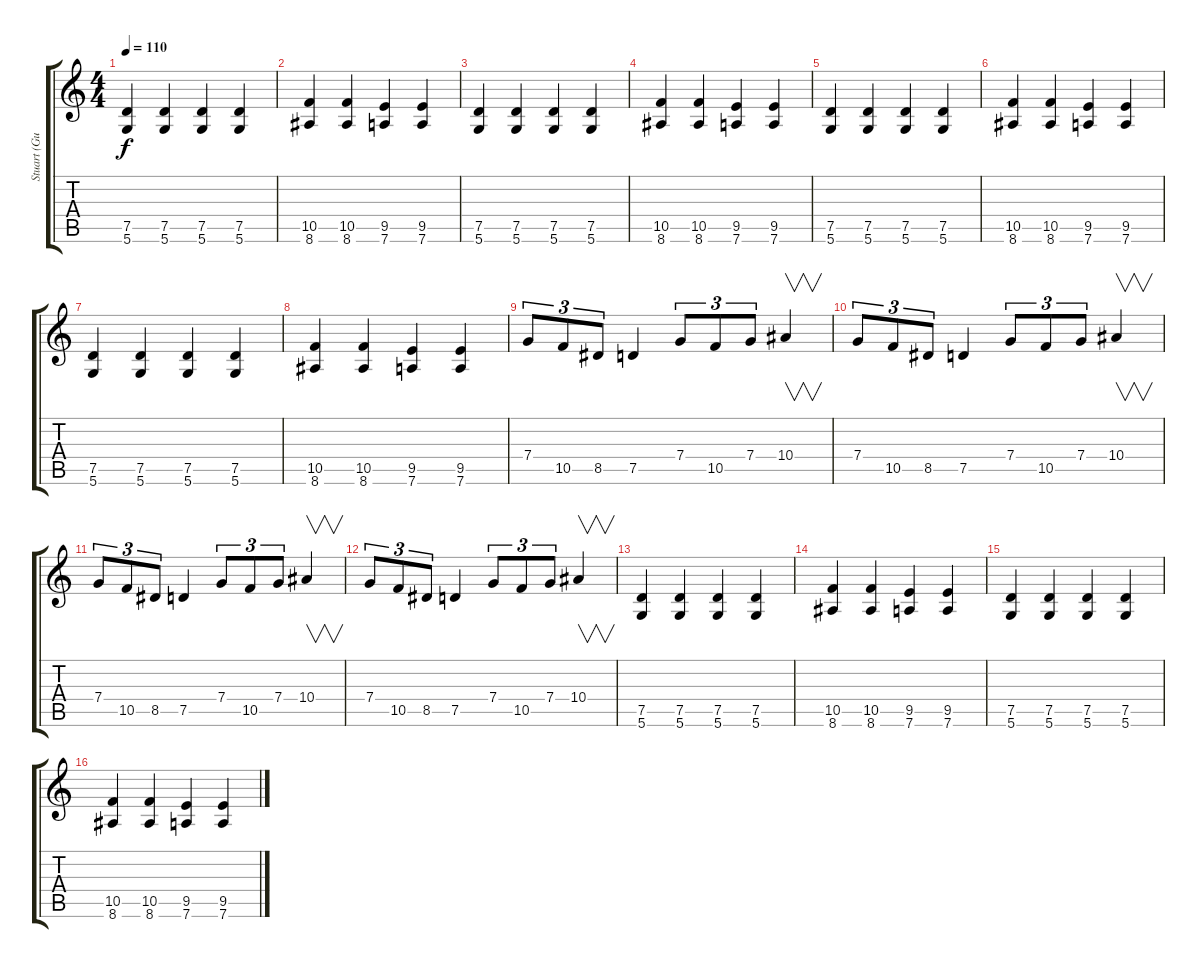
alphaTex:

\track ("Stuart (Guitar)" "Stuart (Gu") {instrument distortionguitar}
\staff {score tabs}
\tuning (D4 A3 F3 C3 G2 D2) {hide}
\ts (4 4)
\tempo 110
\clef g2
\ks c
(7.5 5.6).4{dy f instrument distortionguitar} (7.5 5.6).4 (7.5 5.6).4 (7.5 5.6).4 |
(10.5 8.6).4 (10.5 8.6).4 (9.5 7.6).4 (9.5 7.6).4 |
(7.5 5.6).4 (7.5 5.6).4 (7.5 5.6).4 (7.5 5.6).4 |
(10.5 8.6).4 (10.5 8.6).4 (9.5 7.6).4 (9.5 7.6).4 |
(7.5 5.6).4 (7.5 5.6).4 (7.5 5.6).4 (7.5 5.6).4 |
(10.5 8.6).4 (10.5 8.6).4 (9.5 7.6).4 (9.5 7.6).4 |
(7.5 5.6).4 (7.5 5.6).4 (7.5 5.6).4 (7.5 5.6).4 |
(10.5 8.6).4 (10.5 8.6).4 (9.5 7.6).4 (9.5 7.6).4 |
7.4.8{tu (3 2)} 10.5.8{tu (3 2)} 8.5.8{tu (3 2)} 7.5.4 7.4.8{tu (3 2)} 10.5.8{tu (3 2)} 7.4.8{tu (3 2)} 10.4.4{v} |
7.4.8{tu (3 2)} 10.5.8{tu (3 2)} 8.5.8{tu (3 2)} 7.5.4 7.4.8{tu (3 2)} 10.5.8{tu (3 2)} 7.4.8{tu (3 2)} 10.4.4{v} |
7.4.8{tu (3 2)} 10.5.8{tu (3 2)} 8.5.8{tu (3 2)} 7.5.4 7.4.8{tu (3 2)} 10.5.8{tu (3 2)} 7.4.8{tu (3 2)} 10.4.4{v} |
7.4.8{tu (3 2)} 10.5.8{tu (3 2)} 8.5.8{tu (3 2)} 7.5.4 7.4.8{tu (3 2)} 10.5.8{tu (3 2)} 7.4.8{tu (3 2)} 10.4.4{v} |
(7.5 5.6).4 (7.5 5.6).4 (7.5 5.6).4 (7.5 5.6).4 |
(10.5 8.6).4 (10.5 8.6).4 (9.5 7.6).4 (9.5 7.6).4 |
(7.5 5.6).4 (7.5 5.6).4 (7.5 5.6).4 (7.5 5.6).4 |
(10.5 8.6).4 (10.5 8.6).4 (9.5 7.6).4 (9.5 7.6).4
